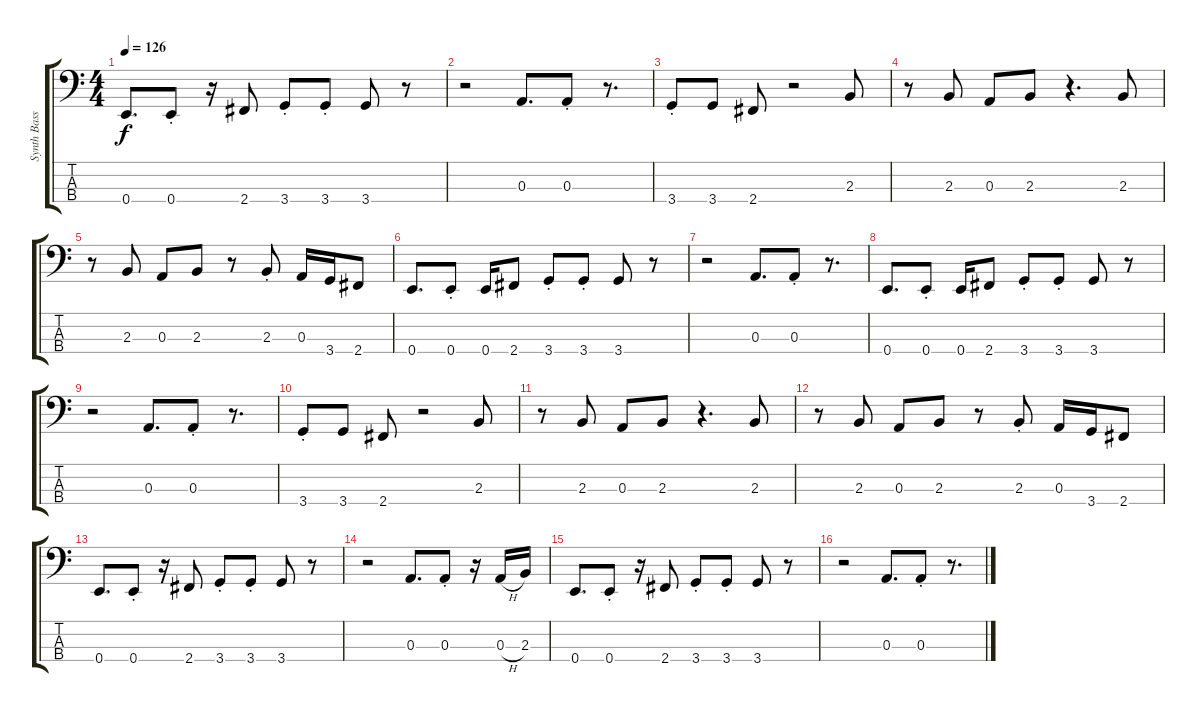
\track ("Synth Bass" "Synth Bass") {instrument synthbass1}
\staff {score tabs}
\tuning (G2 D2 A1 E1) {hide}
\ts (4 4)
\tempo 126
\clef f4
\ks c
0.4.8{d dy f} 0.4{st}.8 r.16 2.4.8 3.4{st}.8 3.4{st}.8 3.4.8 r.8 |
r.2 0.3.8{d} 0.3{st}.8 r.8{d} |
3.4{st}.8 3.4.8 2.4.8 r.2 2.3.8 |
r.8 2.3.8 0.3.8 2.3.8 r.4{d} 2.3.8 |
r.8 2.3.8 0.3.8 2.3.8 r.8 2.3{st}.8 0.3.16 3.4.16 2.4.8 |
0.4.8{d} 0.4{st}.8 0.4.16 2.4.8 3.4{st}.8 3.4{st}.8 3.4.8 r.8 |
r.2 0.3.8{d} 0.3{st}.8 r.8{d} |
0.4.8{d} 0.4{st}.8 0.4.16 2.4.8 3.4{st}.8 3.4{st}.8 3.4.8 r.8 |
r.2 0.3.8{d} 0.3{st}.8 r.8{d} |
3.4{st}.8 3.4.8 2.4.8 r.2 2.3.8 |
r.8 2.3.8 0.3.8 2.3.8 r.4{d} 2.3.8 |
r.8 2.3.8 0.3.8 2.3.8 r.8 2.3{st}.8 0.3.16 3.4.16 2.4.8 |
0.4.8{d} 0.4{st}.8 r.16 2.4.8 3.4{st}.8 3.4{st}.8 3.4.8 r.8 |
r.2 0.3.8{d} 0.3{st}.8 r.16 0.3{h}.16 2.3.16 |
0.4.8{d} 0.4{st}.8 r.16 2.4.8 3.4{st}.8 3.4{st}.8 3.4.8 r.8 |
r.2 0.3.8{d} 0.3{st}.8 r.8{d}
